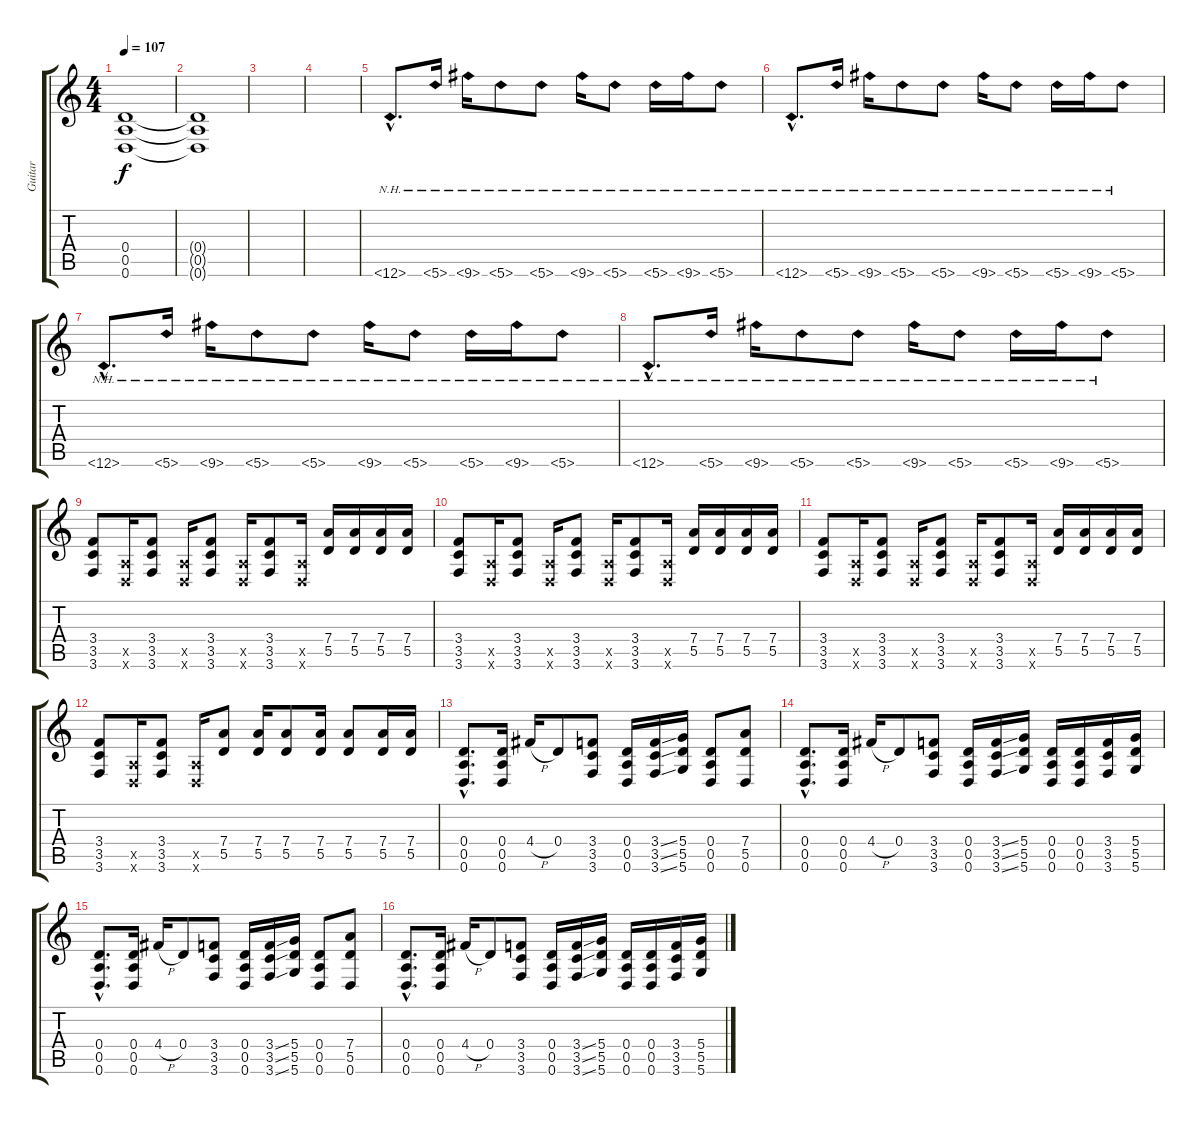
\track ("Guitar" "Guitar") {instrument distortionguitar}
\staff {score tabs}
\tuning (E4 B3 G3 D3 A2 D2) {hide}
\ts (4 4)
\tempo 107
\clef g2
\ks c
(0.4 0.5 0.6).1{dy f volume 3} |
(0.4{t} 0.5{t} 0.6{t}).1 |
|
|
12.6{nh hac}.8{d volume 13} 5.6{nh}.16 9.6{nh}.16 5.6{nh}.8 5.6{nh}.8 9.6{nh}.16 5.6{nh}.8 5.6{nh}.16 9.6{nh}.16 5.6{nh}.8 |
12.6{nh hac}.8{d} 5.6{nh}.16 9.6{nh}.16 5.6{nh}.8 5.6{nh}.8 9.6{nh}.16 5.6{nh}.8 5.6{nh}.16 9.6{nh}.16 5.6{nh}.8 |
12.6{nh hac}.8{d} 5.6{nh}.16 9.6{nh}.16 5.6{nh}.8 5.6{nh}.8 9.6{nh}.16 5.6{nh}.8 5.6{nh}.16 9.6{nh}.16 5.6{nh}.8 |
12.6{nh hac}.8{d} 5.6{nh}.16 9.6{nh}.16 5.6{nh}.8 5.6{nh}.8 9.6{nh}.16 5.6{nh}.8 5.6{nh}.16 9.6{nh}.16 5.6{nh}.8 |
(3.4 3.5 3.6).8 (0.5{x} 0.6{x}).16 (3.4 3.5 3.6).8 (0.5{x} 0.6{x}).16 (3.4 3.5 3.6).8 (0.5{x} 0.6{x}).16 (3.4 3.5 3.6).8 (0.5{x} 0.6{x}).16 (7.4 5.5).16 (7.4 5.5).16 (7.4 5.5).16 (7.4 5.5).16 |
(3.4 3.5 3.6).8 (0.5{x} 0.6{x}).16 (3.4 3.5 3.6).8 (0.5{x} 0.6{x}).16 (3.4 3.5 3.6).8 (0.5{x} 0.6{x}).16 (3.4 3.5 3.6).8 (0.5{x} 0.6{x}).16 (7.4 5.5).16 (7.4 5.5).16 (7.4 5.5).16 (7.4 5.5).16 |
(3.4 3.5 3.6).8 (0.5{x} 0.6{x}).16 (3.4 3.5 3.6).8 (0.5{x} 0.6{x}).16 (3.4 3.5 3.6).8 (0.5{x} 0.6{x}).16 (3.4 3.5 3.6).8 (0.5{x} 0.6{x}).16 (7.4 5.5).16 (7.4 5.5).16 (7.4 5.5).16 (7.4 5.5).16 |
(3.4 3.5 3.6).8 (0.5{x} 0.6{x}).16 (3.4 3.5 3.6).8 (0.5{x} 0.6{x}).16 (7.4 5.5).8 (7.4 5.5).16 (7.4 5.5).8 (7.4 5.5).16 (7.4 5.5).8 (7.4 5.5).16 (7.4 5.5).16 |
(0.4{hac} 0.5{hac} 0.6{hac}).8{d} (0.4 0.5 0.6).16 4.4{h}.16 0.4.8 (3.4 3.5 3.6).8 (0.4 0.5 0.6).16 (3.4{ss} 3.5{ss} 3.6{ss}).16 (5.4 5.5 5.6).16 (0.4 0.5 0.6).8 (7.4 5.5 0.6).8 |
(0.4{hac} 0.5{hac} 0.6{hac}).8{d} (0.4 0.5 0.6).16 4.4{h}.16 0.4.8 (3.4 3.5 3.6).8 (0.4 0.5 0.6).16 (3.4{ss} 3.5{ss} 3.6{ss}).16 (5.4 5.5 5.6).16 (0.4 0.5 0.6).16 (0.4 0.5 0.6).16 (3.4 3.5 3.6).16 (5.4 5.5 5.6).16 |
(0.4{hac} 0.5{hac} 0.6{hac}).8{d} (0.4 0.5 0.6).16 4.4{h}.16 0.4.8 (3.4 3.5 3.6).8 (0.4 0.5 0.6).16 (3.4{ss} 3.5{ss} 3.6{ss}).16 (5.4 5.5 5.6).16 (0.4 0.5 0.6).8 (7.4 5.5 0.6).8 |
(0.4{hac} 0.5{hac} 0.6{hac}).8{d} (0.4 0.5 0.6).16 4.4{h}.16 0.4.8 (3.4 3.5 3.6).8 (0.4 0.5 0.6).16 (3.4{ss} 3.5{ss} 3.6{ss}).16 (5.4 5.5 5.6).16 (0.4 0.5 0.6).16 (0.4 0.5 0.6).16 (3.4 3.5 3.6).16 (5.4 5.5 5.6).16
